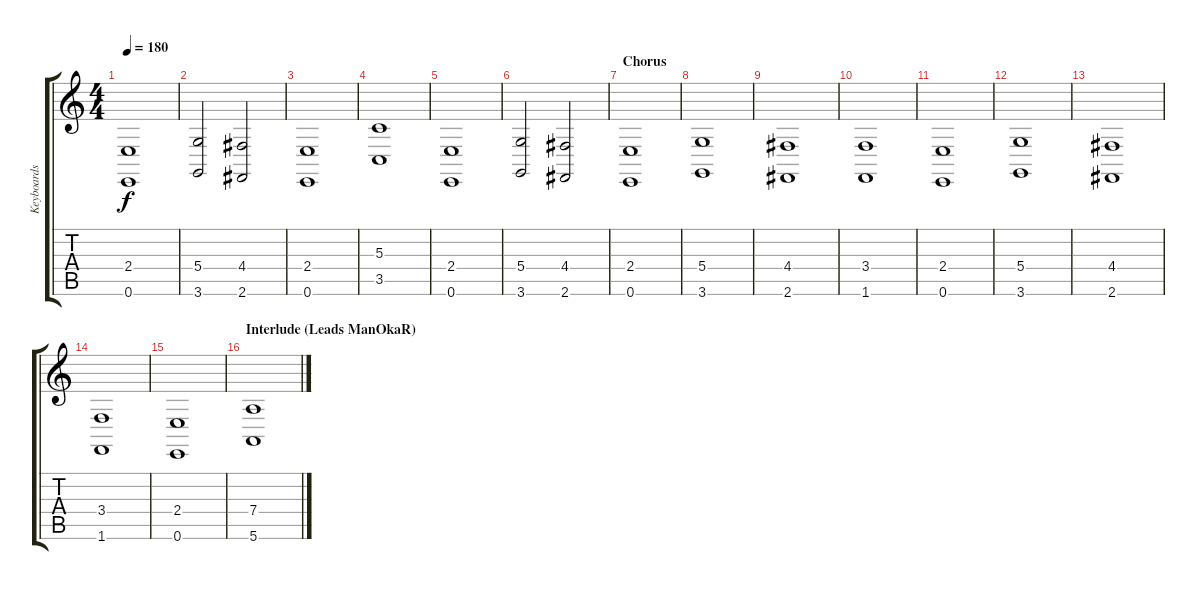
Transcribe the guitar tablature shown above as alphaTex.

\track ("Keyboards (Gorelych)" "Keyboards ") {instrument stringensemble1}
\staff {score tabs}
\tuning (E4 B3 G3 D3 A2 E2) {hide}
\ts (4 4)
\tempo 180
\clef g2
\ks c
(2.4 0.6).1{dy f} |
(5.4 3.6).2 (4.4 2.6).2 |
(2.4 0.6).1 |
(5.3 3.5).1 |
(2.4 0.6).1 |
(5.4 3.6).2 (4.4 2.6).2 |
\section ("" "Chorus")
(2.4 0.6).1 |
(5.4 3.6).1 |
(4.4 2.6).1 |
(3.4 1.6).1 |
(2.4 0.6).1 |
(5.4 3.6).1 |
(4.4 2.6).1 |
(3.4 1.6).1 |
(2.4 0.6).1 |
\section ("" "Interlude (Leads ManOkaR)")
(7.4 5.6).1
